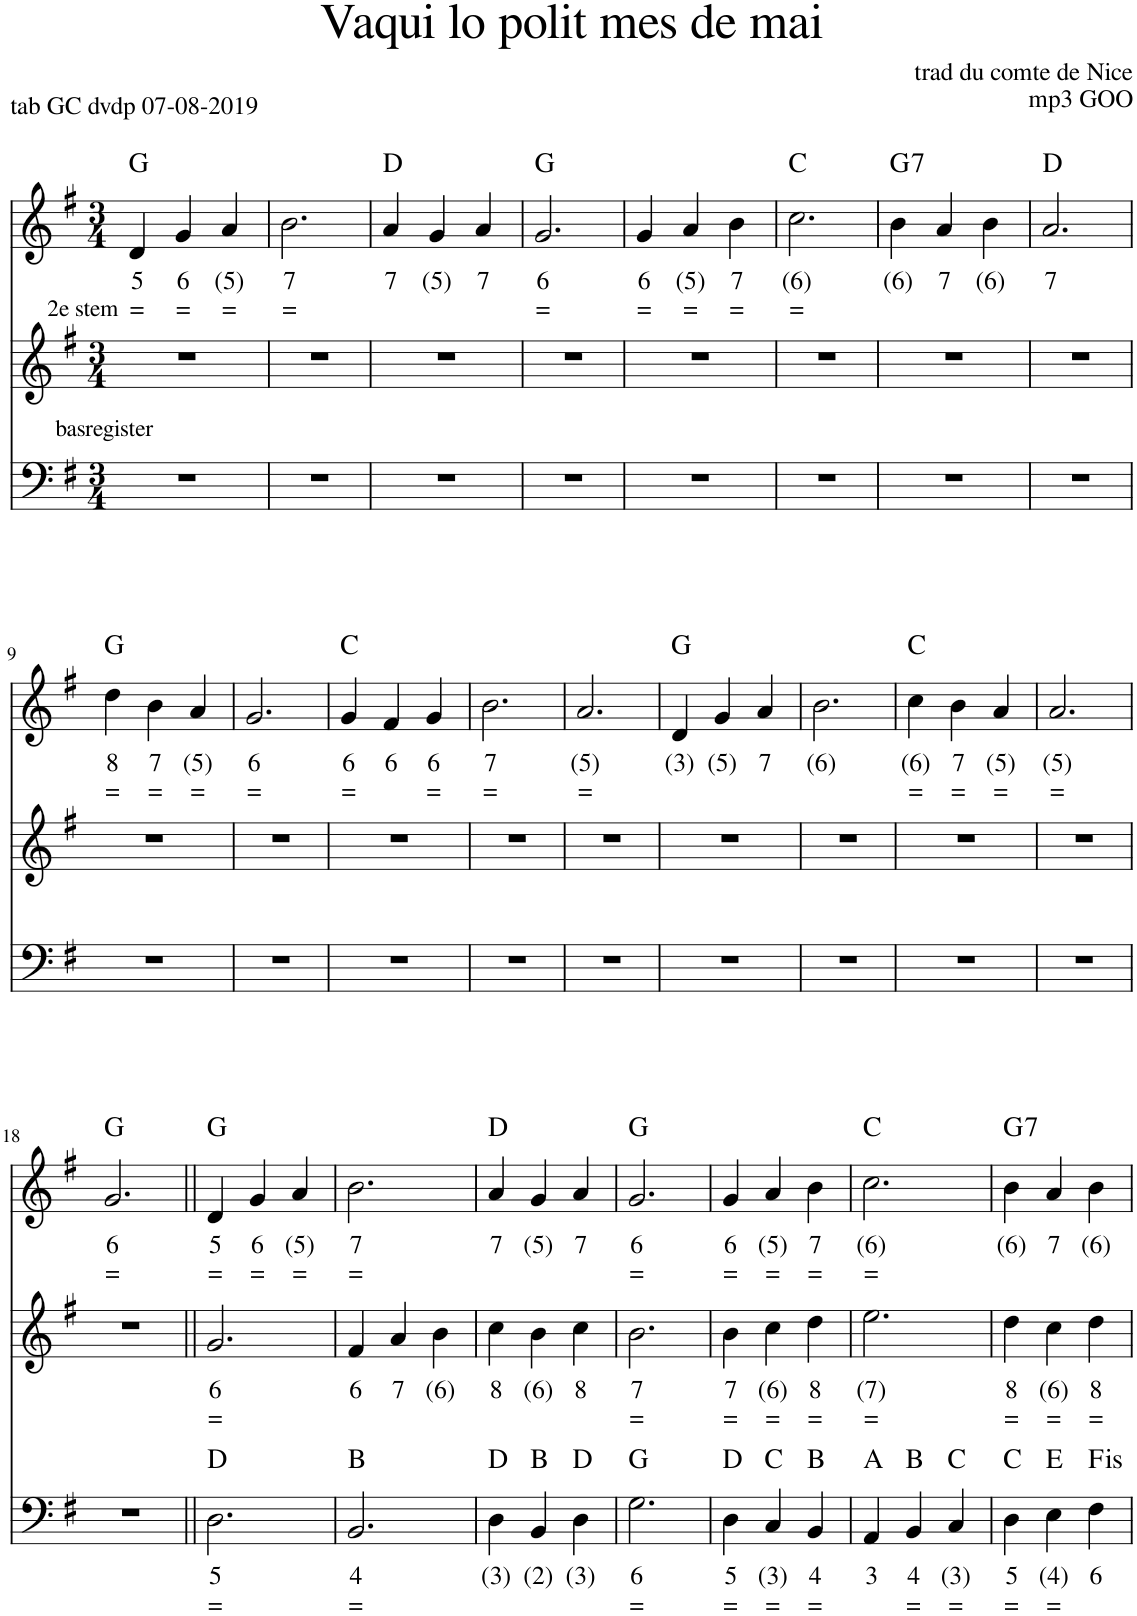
**kern	**text	**text	**harte	**kern	**text	**text	**kern	**text	**text	**harte
*part3	*part3	*part3	*part3	*part2	*part2	*part2	*part1	*part1	*part1	*part1
*staff3	*staff3	*staff3	*	*staff2	*staff2	*staff2	*staff1	*staff1	*staff1	*
*I"Elektrische bas, Track 8	*	*	*	*I"Stem	*	*	*I"Piano, Vaqui lo polit mes de mai	*	*	*
*clefF4	*	*	*	*clefG2	*	*	*clefG2	*	*	*
*Trd7c12	*	*	*	*	*	*	*	*	*	*
*k[f#]	*	*	*	*k[f#]	*	*	*k[f#]	*	*	*
*M3/4	*	*	*	*M3/4	*	*	*M3/4	*	*	*
=1	=1	=1	=1	=1	=1	=1	=1	=1	=1	=1
!	!	!	!	!LO:TX:a:t=2e stem	!	!	!	!	!	!
!LO:TX:a:t=basregister	!	!	!	!	!	!	!	!	!	!
!	!	!	!	!	!	!	!	!LO:LY:b	!LO:LY:b	!
2.r	.	.	.	2.r	.	.	4d/	5	=	G:maj
!	!	!	!	!	!	!	!	!LO:LY:b	!LO:LY:b	!
.	.	.	.	.	.	.	4g/	6	=	.
!	!	!	!	!	!	!	!	!LO:LY:b	!LO:LY:b	!
.	.	.	.	.	.	.	4a/	(5)	=	.
=2	=2	=2	=2	=2	=2	=2	=2	=2	=2	=2
!	!	!	!	!	!	!	!	!LO:LY:b	!LO:LY:b	!
2.r	.	.	.	2.r	.	.	2.b\	7	=	.
=3	=3	=3	=3	=3	=3	=3	=3	=3	=3	=3
!	!	!	!	!	!	!	!	!LO:LY:b	!	!
2.r	.	.	.	2.r	.	.	4a/	7	.	D:maj
!	!	!	!	!	!	!	!	!LO:LY:b	!	!
.	.	.	.	.	.	.	4g/	(5)	.	.
!	!	!	!	!	!	!	!	!LO:LY:b	!	!
.	.	.	.	.	.	.	4a/	7	.	.
=4	=4	=4	=4	=4	=4	=4	=4	=4	=4	=4
!	!	!	!	!	!	!	!	!LO:LY:b	!LO:LY:b	!
2.r	.	.	.	2.r	.	.	2.g/	6	=	G:maj
=5	=5	=5	=5	=5	=5	=5	=5	=5	=5	=5
!	!	!	!	!	!	!	!	!LO:LY:b	!LO:LY:b	!
2.r	.	.	.	2.r	.	.	4g/	6	=	.
!	!	!	!	!	!	!	!	!LO:LY:b	!LO:LY:b	!
.	.	.	.	.	.	.	4a/	(5)	=	.
!	!	!	!	!	!	!	!	!LO:LY:b	!LO:LY:b	!
.	.	.	.	.	.	.	4b\	7	=	.
=6	=6	=6	=6	=6	=6	=6	=6	=6	=6	=6
!	!	!	!	!	!	!	!	!LO:LY:b	!LO:LY:b	!
2.r	.	.	.	2.r	.	.	2.cc\	(6)	=	C:maj
=7	=7	=7	=7	=7	=7	=7	=7	=7	=7	=7
!	!	!	!	!	!	!	!	!LO:LY:b	!	!LO:H:kt=7
2.r	.	.	.	2.r	.	.	4b\	(6)	.	G:7
!	!	!	!	!	!	!	!	!LO:LY:b	!	!
.	.	.	.	.	.	.	4a/	7	.	.
!	!	!	!	!	!	!	!	!LO:LY:b	!	!
.	.	.	.	.	.	.	4b\	(6)	.	.
=8	=8	=8	=8	=8	=8	=8	=8	=8	=8	=8
!	!	!	!	!	!	!	!	!LO:LY:b	!	!
2.r	.	.	.	2.r	.	.	2.a/	7	.	D:maj
!!LO:LB:g=z
=9	=9	=9	=9	=9	=9	=9	=9	=9	=9	=9
!	!	!	!	!	!	!	!	!LO:LY:b	!LO:LY:b	!
2.r	.	.	.	2.r	.	.	4dd\	8	=	G:maj
!	!	!	!	!	!	!	!	!LO:LY:b	!LO:LY:b	!
.	.	.	.	.	.	.	4b\	7	=	.
!	!	!	!	!	!	!	!	!LO:LY:b	!LO:LY:b	!
.	.	.	.	.	.	.	4a/	(5)	=	.
=10	=10	=10	=10	=10	=10	=10	=10	=10	=10	=10
!	!	!	!	!	!	!	!	!LO:LY:b	!LO:LY:b	!
2.r	.	.	.	2.r	.	.	2.g/	6	=	.
=11	=11	=11	=11	=11	=11	=11	=11	=11	=11	=11
!	!	!	!	!	!	!	!	!LO:LY:b	!LO:LY:b	!
2.r	.	.	.	2.r	.	.	4g/	6	=	C:maj
!	!	!	!	!	!	!	!	!LO:LY:b	!	!
.	.	.	.	.	.	.	4f#/	6	.	.
!	!	!	!	!	!	!	!	!LO:LY:b	!LO:LY:b	!
.	.	.	.	.	.	.	4g/	6	=	.
=12	=12	=12	=12	=12	=12	=12	=12	=12	=12	=12
!	!	!	!	!	!	!	!	!LO:LY:b	!LO:LY:b	!
2.r	.	.	.	2.r	.	.	2.b\	7	=	.
=13	=13	=13	=13	=13	=13	=13	=13	=13	=13	=13
!	!	!	!	!	!	!	!	!LO:LY:b	!LO:LY:b	!
2.r	.	.	.	2.r	.	.	2.a/	(5)	=	.
=14	=14	=14	=14	=14	=14	=14	=14	=14	=14	=14
!	!	!	!	!	!	!	!	!LO:LY:b	!	!
2.r	.	.	.	2.r	.	.	4d/	(3)	.	G:maj
!	!	!	!	!	!	!	!	!LO:LY:b	!	!
.	.	.	.	.	.	.	4g/	(5)	.	.
!	!	!	!	!	!	!	!	!LO:LY:b	!	!
.	.	.	.	.	.	.	4a/	7	.	.
=15	=15	=15	=15	=15	=15	=15	=15	=15	=15	=15
!	!	!	!	!	!	!	!	!LO:LY:b	!	!
2.r	.	.	.	2.r	.	.	2.b\	(6)	.	.
=16	=16	=16	=16	=16	=16	=16	=16	=16	=16	=16
!	!	!	!	!	!	!	!	!LO:LY:b	!LO:LY:b	!
2.r	.	.	.	2.r	.	.	4cc\	(6)	=	C:maj
!	!	!	!	!	!	!	!	!LO:LY:b	!LO:LY:b	!
.	.	.	.	.	.	.	4b\	7	=	.
!	!	!	!	!	!	!	!	!LO:LY:b	!LO:LY:b	!
.	.	.	.	.	.	.	4a/	(5)	=	.
=17	=17	=17	=17	=17	=17	=17	=17	=17	=17	=17
!	!	!	!	!	!	!	!	!LO:LY:b	!LO:LY:b	!
2.r	.	.	.	2.r	.	.	2.a/	(5)	=	.
!!LO:LB:g=z
=18	=18	=18	=18	=18	=18	=18	=18	=18	=18	=18
!	!	!	!	!	!	!	!	!LO:LY:b	!LO:LY:b	!
2.r	.	.	.	2.r	.	.	2.g/	6	=	G:maj
=19||	=19||	=19||	=19||	=19||	=19||	=19||	=19||	=19||	=19||	=19||
!	!LO:LY:b	!LO:LY:b	!	!	!LO:LY:b	!LO:LY:b	!	!LO:LY:b	!LO:LY:b	!
2.D\	5	=	D:maj	2.g/	6	=	4d/	5	=	G:maj
!	!	!	!	!	!	!	!	!LO:LY:b	!LO:LY:b	!
.	.	.	.	.	.	.	4g/	6	=	.
!	!	!	!	!	!	!	!	!LO:LY:b	!LO:LY:b	!
.	.	.	.	.	.	.	4a/	(5)	=	.
=20	=20	=20	=20	=20	=20	=20	=20	=20	=20	=20
!	!LO:LY:b	!LO:LY:b	!	!	!LO:LY:b	!	!	!LO:LY:b	!LO:LY:b	!
2.BB/	4	=	B:maj	4f#/	6	.	2.b\	7	=	.
!	!	!	!	!	!LO:LY:b	!	!	!	!	!
.	.	.	.	4a/	7	.	.	.	.	.
!	!	!	!	!	!LO:LY:b	!	!	!	!	!
.	.	.	.	4b\	(6)	.	.	.	.	.
=21	=21	=21	=21	=21	=21	=21	=21	=21	=21	=21
!	!LO:LY:b	!	!	!	!LO:LY:b	!	!	!LO:LY:b	!	!
4D\	(3)	.	D:maj	4cc\	8	.	4a/	7	.	D:maj
!	!LO:LY:b	!	!	!	!LO:LY:b	!	!	!LO:LY:b	!	!
4BB/	(2)	.	B:maj	4b\	(6)	.	4g/	(5)	.	.
!	!LO:LY:b	!	!	!	!LO:LY:b	!	!	!LO:LY:b	!	!
4D\	(3)	.	D:maj	4cc\	8	.	4a/	7	.	.
=22	=22	=22	=22	=22	=22	=22	=22	=22	=22	=22
!	!LO:LY:b	!LO:LY:b	!	!	!LO:LY:b	!LO:LY:b	!	!LO:LY:b	!LO:LY:b	!
2.G\	6	=	G:maj	2.b\	7	=	2.g/	6	=	G:maj
=23	=23	=23	=23	=23	=23	=23	=23	=23	=23	=23
!	!LO:LY:b	!LO:LY:b	!	!	!LO:LY:b	!LO:LY:b	!	!LO:LY:b	!LO:LY:b	!
4D\	5	=	D:maj	4b\	7	=	4g/	6	=	.
!	!LO:LY:b	!LO:LY:b	!	!	!LO:LY:b	!LO:LY:b	!	!LO:LY:b	!LO:LY:b	!
4C/	(3)	=	C:maj	4cc\	(6)	=	4a/	(5)	=	.
!	!LO:LY:b	!LO:LY:b	!	!	!LO:LY:b	!LO:LY:b	!	!LO:LY:b	!LO:LY:b	!
4BB/	4	=	B:maj	4dd\	8	=	4b\	7	=	.
=24	=24	=24	=24	=24	=24	=24	=24	=24	=24	=24
!	!LO:LY:b	!	!	!	!LO:LY:b	!LO:LY:b	!	!LO:LY:b	!LO:LY:b	!
4AA/	3	.	A:maj	2.ee\	(7)	=	2.cc\	(6)	=	C:maj
!	!LO:LY:b	!LO:LY:b	!	!	!	!	!	!	!	!
4BB/	4	=	B:maj	.	.	.	.	.	.	.
!	!LO:LY:b	!LO:LY:b	!	!	!	!	!	!	!	!
4C/	(3)	=	C:maj	.	.	.	.	.	.	.
=25	=25	=25	=25	=25	=25	=25	=25	=25	=25	=25
!	!LO:LY:b	!LO:LY:b	!	!	!LO:LY:b	!LO:LY:b	!	!LO:LY:b	!	!LO:H:kt=7
4D\	5	=	C:maj	4dd\	8	=	4b\	(6)	.	G:7
!	!LO:LY:b	!LO:LY:b	!	!	!LO:LY:b	!LO:LY:b	!	!LO:LY:b	!	!
4E\	(4)	=	E:maj	4cc\	(6)	=	4a/	7	.	.
!	!LO:LY:b	!	!LO:H:kt=is	!	!LO:LY:b	!LO:LY:b	!	!LO:LY:b	!	!
4F#\	6	.	.	4dd\	8	=	4b\	(6)	.	.
=	=	=	=	=	=	=	=	=	=	=
*-	*-	*-	*-	*-	*-	*-	*-	*-	*-	*-
